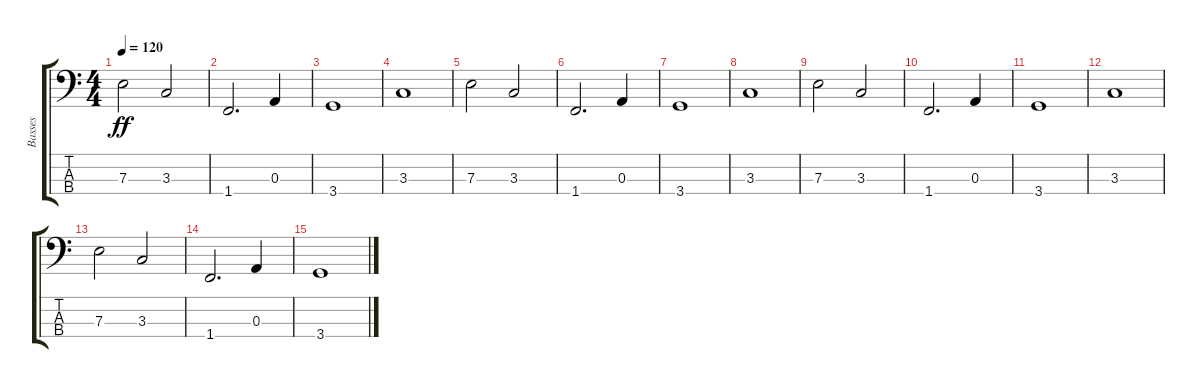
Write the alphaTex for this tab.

\track ("Basses" "Basses") {instrument electricbassfinger}
\staff {score tabs}
\tuning (G2 D2 A1 E1) {hide}
\ts (4 4)
\tempo 120
\clef f4
\ks c
7.3.2{dy ff} 3.3.2 |
1.4.2{d} 0.3.4 |
3.4.1 |
3.3.1 |
7.3.2 3.3.2 |
1.4.2{d} 0.3.4 |
3.4.1 |
3.3.1 |
7.3.2 3.3.2 |
1.4.2{d} 0.3.4 |
3.4.1 |
3.3.1 |
7.3.2 3.3.2 |
1.4.2{d} 0.3.4 |
3.4.1
